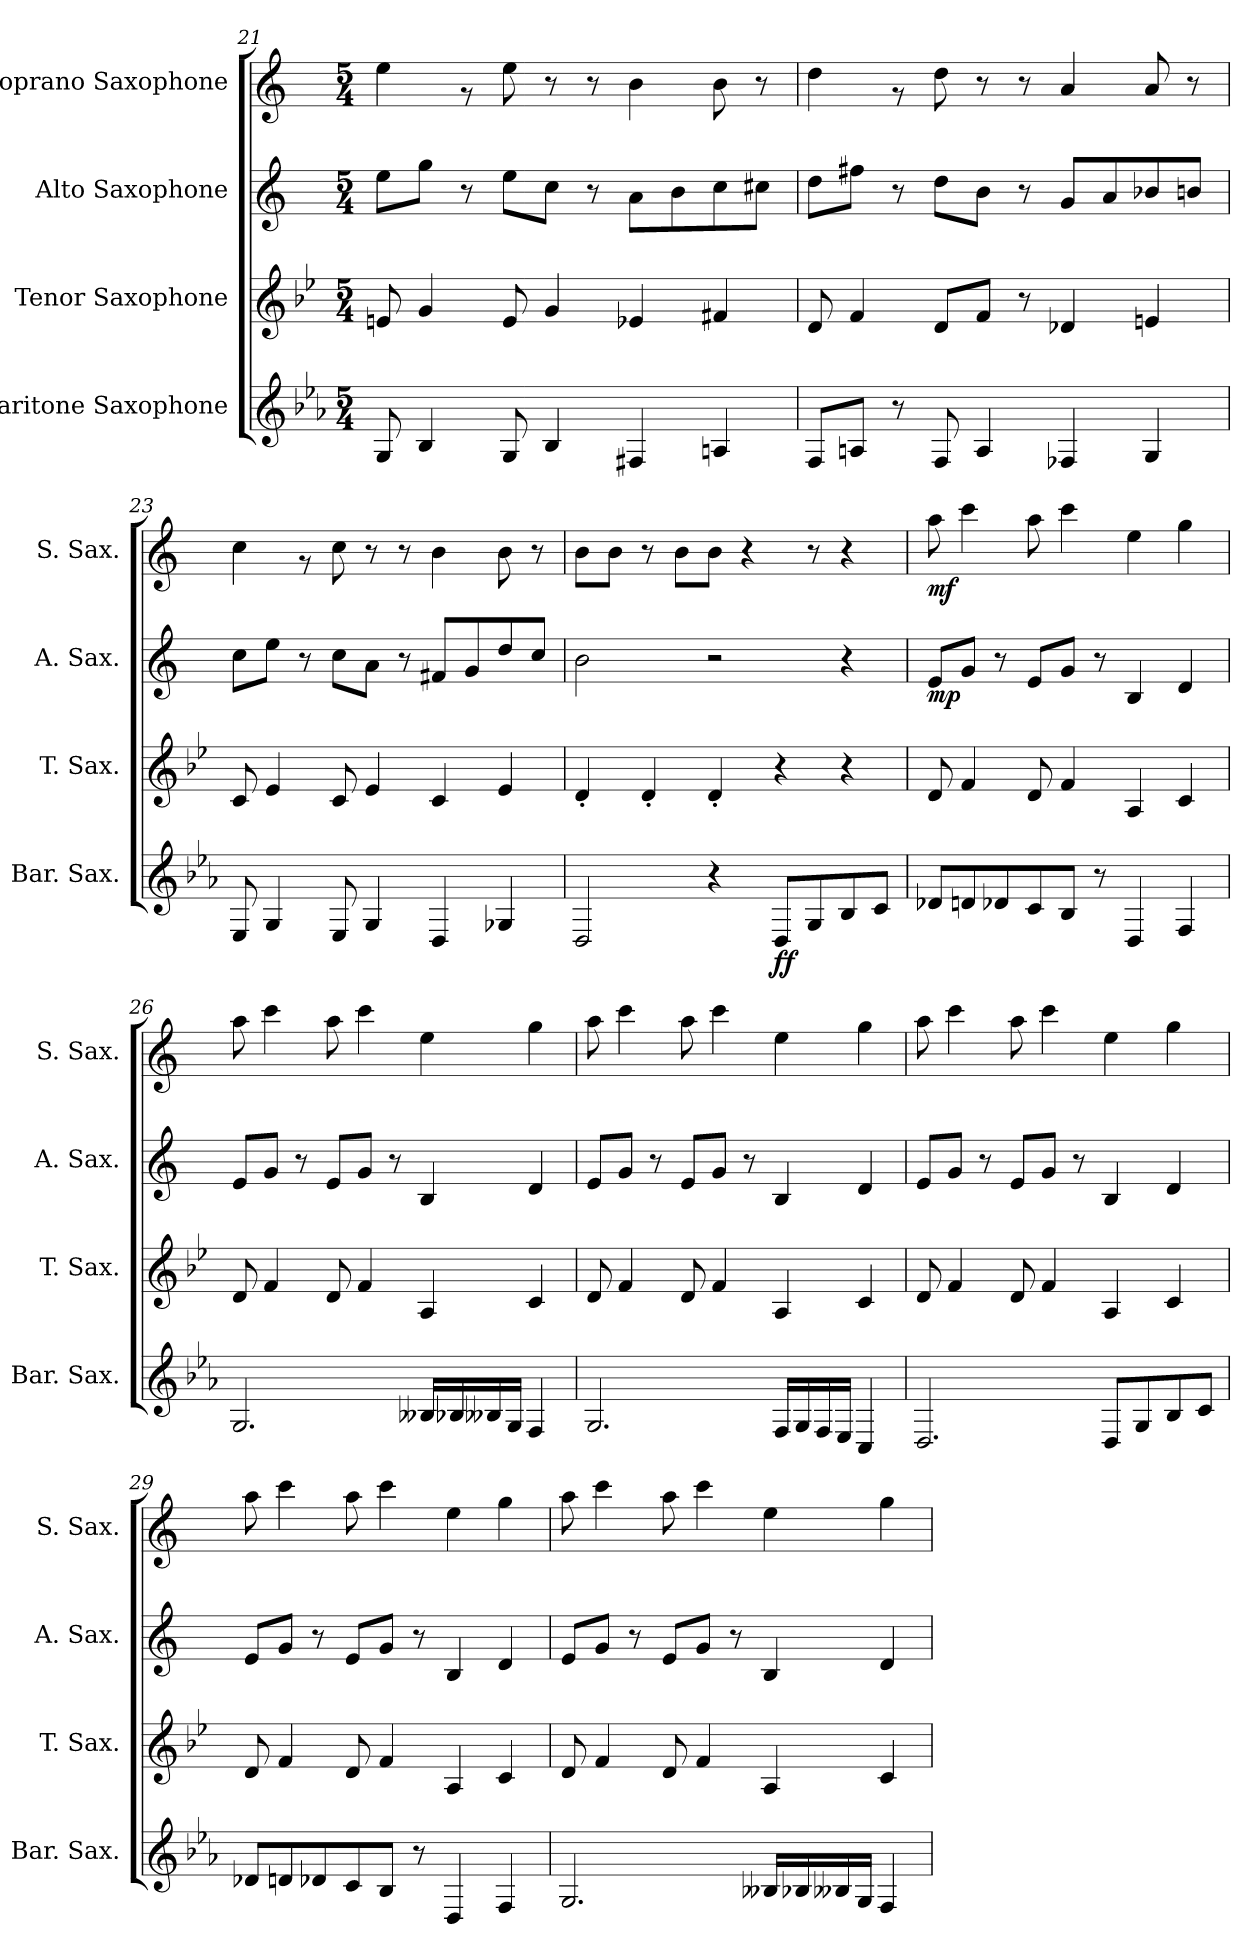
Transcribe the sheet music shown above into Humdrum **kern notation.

**kern	**dynam	**kern	**kern	**dynam	**kern	**dynam
*part4	*part4	*part3	*part2	*part2	*part1	*part1
*staff4	*staff4	*staff3	*staff2	*staff2	*staff1	*staff1
*I"Baritone Saxophone	*	*I"Tenor Saxophone	*I"Alto Saxophone	*	*I"Soprano Saxophone	*
*I'Bar. Sax.	*	*I'T. Sax.	*I'A. Sax.	*	*I'S. Sax.	*
*clefG2	*	*clefG2	*clefG2	*	*clefG2	*
*ITrd12c21	*	*ITrd8c14	*ITrd5c9	*	*ITrd1c2	*
*k[b-e-a-]	*	*k[b-e-]	*k[b-e-a-]	*	*k[b-e-]	*
*M5/4	*	*M5/4	*M5/4	*	*M5/4	*
=21	=21	=21	=21	=21	=21	=21
8GG/	.	8En/	8g\L	.	4dd\	.
4BB-/	.	4G/	8b-\J	.	.	.
.	.	.	8r	.	8rg	.
8GG/	.	8E/	8g\L	.	8dd\	.
4BB-/	.	4G/	8e-\J	.	8r	.
.	.	.	8r	.	8r	.
4FF#X/	.	4E-X/	8c\L	.	4a\	.
.	.	.	8d\	.	.	.
4AAn/	.	4F#X/	8e-\	.	8a\	.
.	.	.	8en\J	.	8r	.
=22	=22	=22	=22	=22	=22	=22
8FF/L	.	8D/	8f\L	.	4cc\	.
8AAn/J	.	4F/	8an\J	.	.	.
8r	.	.	8r	.	8rg	.
8FF/	.	8D/L	8f\L	.	8cc\	.
4AA/	.	8F/J	8d\J	.	8r	.
.	.	8r	8r	.	8r	.
4FF-X/	.	4D-X/	8B-/L	.	4g/	.
.	.	.	8c/	.	.	.
4GG/	.	4En/	8d-X/	.	8g/	.
.	.	.	8dn/J	.	8r	.
!!LO:LB:g=z
=23	=23	=23	=23	=23	=23	=23
8EE-/	.	8C/	8e-\L	.	4b-\	.
4GG/	.	4E-/	8g\J	.	.	.
.	.	.	8r	.	8rg	.
8EE-/	.	8C/	8e-\L	.	8b-\	.
4GG/	.	4E-/	8c\J	.	8r	.
.	.	.	8r	.	8r	.
4DD/	.	4C/	8An/L	.	4a\	.
.	.	.	8B-/	.	.	.
4GG-X/	.	4E-/	8f/	.	8a\	.
.	.	.	8e-/J	.	8r	.
=24	=24	=24	=24	=24	=24	=24
2DD/	.	4D'/	2d\	.	8a\L	.
.	.	.	.	.	8a\J	.
.	.	4D'/	.	.	8r	.
.	.	.	.	.	8a\L	.
4r	.	4D'/	2r	.	8a\J	.
.	.	.	.	.	4r	.
!	!LO:DY:b	!	!	!	!	!
8DD/L	ff	4r	.	.	.	.
8GG/	.	.	.	.	8r	.
8BB-/	.	4r	4r	.	4r	.
8C/J	.	.	.	.	.	.
=25	=25	=25	=25	=25	=25	=25
!	!	!	!	!LO:DY:b	!	!LO:DY:b
8D-X/L	.	8D/	8G/L	mp	8gg\	mf
8Dn/	.	4F/	8B-/J	.	4bb-\	.
8D-X/	.	.	8r	.	.	.
8C/	.	8D/	8G/L	.	8gg\	.
8BB-/J	.	4F/	8B-/J	.	4bb-\	.
8r	.	.	8r	.	.	.
4DD/	.	4AA/	4D/	.	4dd\	.
4FF/	.	4C/	4F/	.	4ff\	.
=26	=26	=26	=26	=26	=26	=26
2.GG/	.	8D/	8G/L	.	8gg\	.
.	.	4F/	8B-/J	.	4bb-\	.
.	.	.	8r	.	.	.
.	.	8D/	8G/L	.	8gg\	.
.	.	4F/	8B-/J	.	4bb-\	.
.	.	.	8r	.	.	.
16BB--X/LL	.	4AA/	4D/	.	4dd\	.
16BB-X/	.	.	.	.	.	.
16BB--X/	.	.	.	.	.	.
16GG/JJ	.	.	.	.	.	.
4FF/	.	4C/	4F/	.	4ff\	.
!!LO:LB:g=z
=27	=27	=27	=27	=27	=27	=27
2.GG/	.	8D/	8G/L	.	8gg\	.
.	.	4F/	8B-/J	.	4bb-\	.
.	.	.	8r	.	.	.
.	.	8D/	8G/L	.	8gg\	.
.	.	4F/	8B-/J	.	4bb-\	.
.	.	.	8r	.	.	.
16FF/LL	.	4AA/	4D/	.	4dd\	.
16GG/	.	.	.	.	.	.
16FF/	.	.	.	.	.	.
16EE-/JJ	.	.	.	.	.	.
4CC/	.	4C/	4F/	.	4ff\	.
=28	=28	=28	=28	=28	=28	=28
2.DD/	.	8D/	8G/L	.	8gg\	.
.	.	4F/	8B-/J	.	4bb-\	.
.	.	.	8r	.	.	.
.	.	8D/	8G/L	.	8gg\	.
.	.	4F/	8B-/J	.	4bb-\	.
.	.	.	8r	.	.	.
8DD/L	.	4AA/	4D/	.	4dd\	.
8GG/	.	.	.	.	.	.
8BB-/	.	4C/	4F/	.	4ff\	.
8C/J	.	.	.	.	.	.
=29	=29	=29	=29	=29	=29	=29
8D-X/L	.	8D/	8G/L	.	8gg\	.
8Dn/	.	4F/	8B-/J	.	4bb-\	.
8D-X/	.	.	8r	.	.	.
8C/	.	8D/	8G/L	.	8gg\	.
8BB-/J	.	4F/	8B-/J	.	4bb-\	.
8r	.	.	8r	.	.	.
4DD/	.	4AA/	4D/	.	4dd\	.
4FF/	.	4C/	4F/	.	4ff\	.
!!LO:PB:g=z
=30	=30	=30	=30	=30	=30	=30
2.GG/	.	8D/	8G/L	.	8gg\	.
.	.	4F/	8B-/J	.	4bb-\	.
.	.	.	8r	.	.	.
.	.	8D/	8G/L	.	8gg\	.
.	.	4F/	8B-/J	.	4bb-\	.
.	.	.	8r	.	.	.
16BB--X/LL	.	4AA/	4D/	.	4dd\	.
16BB-X/	.	.	.	.	.	.
16BB--X/	.	.	.	.	.	.
16GG/JJ	.	.	.	.	.	.
4FF/	.	4C/	4F/	.	4ff\	.
=	=	=	=	=	=	=
*-	*-	*-	*-	*-	*-	*-
